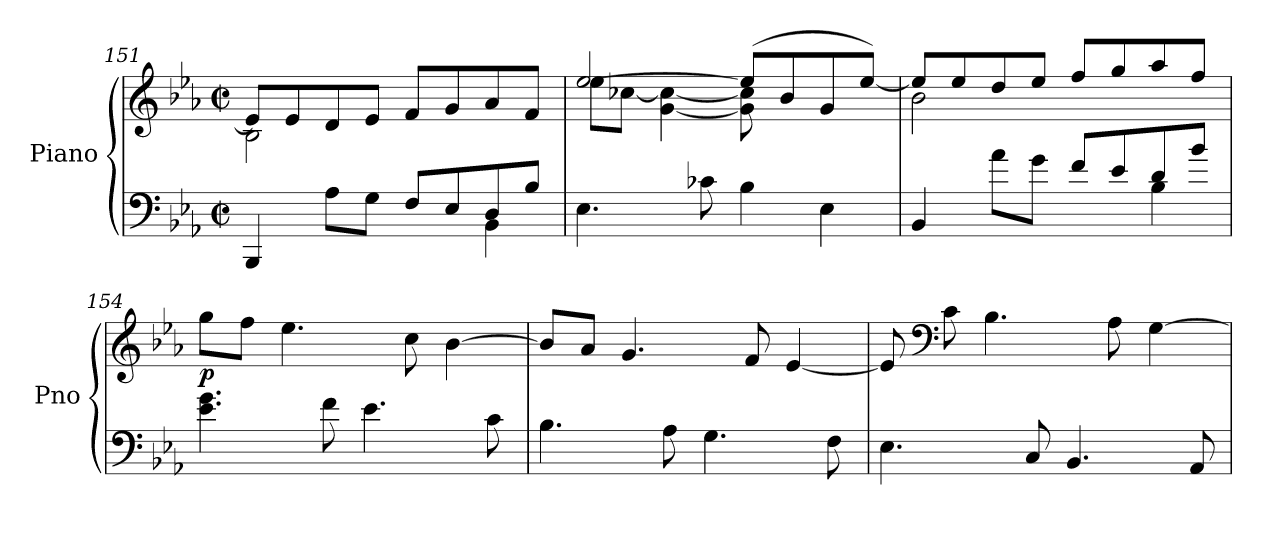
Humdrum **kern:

**kern	**kern	**dynam
*part1	*part1	*part1
*staff2	*staff1	*staff1/2
*I"Piano	*	*
*I'Pno	*	*
*clefF4	*clefG2	*
*k[b-e-a-]	*k[b-e-a-]	*
*M4/4	*M4/4	*
*met(c|)	*met(c|)	*
=151	=151	=151
*^	*^	*
4BBB-/	2.ryy	8e-/L]	2B-\	.
.	.	8e-/	.	.
8A-\L	.	8d/	.	.
8G\J	.	8e-/J	.	.
8F/L	.	8f/L	2ryy	.
8E-/	.	8g/	.	.
8D/	4BB-\	8a-/	.	.
8B-/J	.	8f/J	.	.
*v	*v	*	*	*
!!LO:LB:g=z	!!
=152	=152	=152	=152
4.E-\	[2ee-/	8ee-\L	.
.	.	[8cc-X\J	.
.	.	[4g\ 4cc-\_	.
8c-X\	.	.	.
4B-\	(8ee-/L]	8g\] 8cc-\]	.
.	8b-/	4.ryy	.
4E-\	8g/	.	.
.	[8ee-/J)	.	.
=153	=153	=153	=153
*^	*	*	*
4BB-/	2.ryy	8ee-/L]	2b-\	.
.	.	8ee-/	.	.
8a-\L	.	8dd/	.	.
8g\J	.	8ee-/J	.	.
8f/L	.	8ff/L	2ryy	.
8e-/	.	8gg/	.	.
8d/	4B-\	8aa-/	.	.
8b-/J	.	8ff/J	.	.
*v	*v	*	*	*
*	*v	*v	*
=154	=154	=154
!	!	!LO:DY:b
4.e-\ 4.g\	8gg\L	p
.	8ff\J	.
.	4.ee-\	.
8f\	.	.
4.e-\	.	.
.	8cc\	.
.	[4b-\	.
8c\	.	.
=155	=155	=155
4.B-\	8b-/L]	.
.	8a-/J	.
.	4.g/	.
8A-\	.	.
4.G\	.	.
.	8f/	.
.	[4e-/	.
8F\	.	.
=156	=156	=156
4.E-\	8e-/]	.
*	*clefF4	*
.	8c\	.
.	4.B-\	.
8C/	.	.
4.BB-/	.	.
.	8A-\	.
.	[4G\	.
8AA-/	.	.
=	=	=
*-	*-	*-
